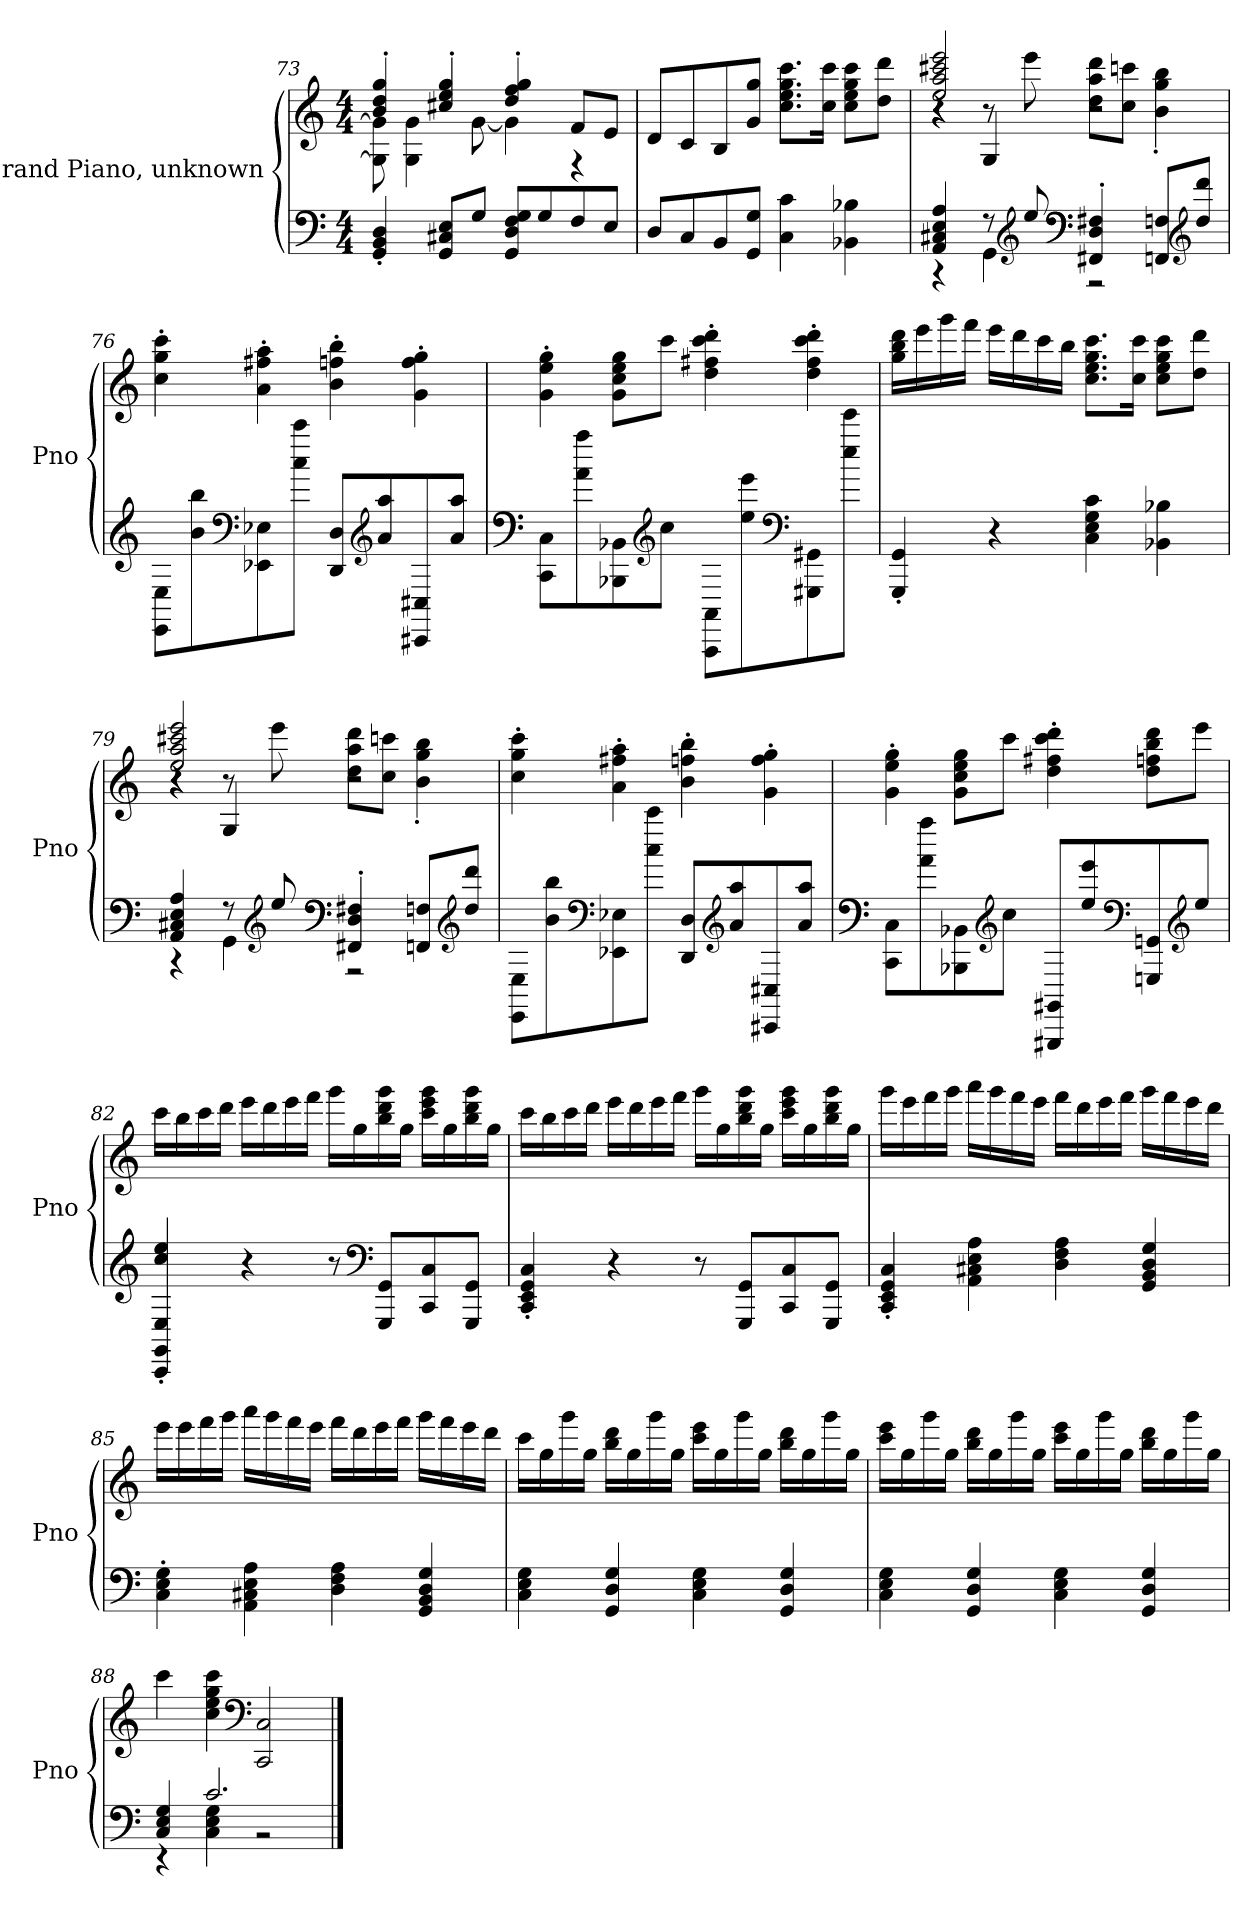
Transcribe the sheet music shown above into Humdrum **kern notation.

**kern	**kern
*part1	*part1
*staff2	*staff1
*I"Grand Piano, unknown	*
*I'Pno	*
*clefF4	*clefG2
*k[]	*k[]
*M4/4	*M4/4
=73	=73
*	*^
4GG/' 4BB/' 4D/'	4b/' 4dd/' 4gg/'	8G\] 8g\]
.	.	4G\ 4g\
8GG/ 8C#X/ 8E/L	4cc#X/' 4ee/' 4gg/'	.
8G/J	.	[8g\
8GG/ 8D/ 8F/ 8G/L	4dd/' 4ff/' 4gg/'	4g\]
8G/	.	.
8F/	8f/L	4r
8E/J	8e/J	.
*	*v	*v
=74	=74
8D/L	8d/L
8C/	8c/
8BB/	8B/
8GG/ 8G/J	8g/ 8gg/J
4C\ 4c\	8.cc\ 8.ee\ 8.gg\ 8.ccc\L
.	16cc\ 16ccc\Jk
4BB-X\ 4B-X\	8cc\ 8ee\ 8gg\ 8ccc\L
.	8dd\ 8ddd\J
!!LO:LB:g=z
=75	=75
*^	*^
*	*	*	*^
4AA/ 4C#X/ 4E/ 4A/	4r	2ee/ 2aa/ 2ccc#X/ 2eee/	4r	4r
8r	4GG\	.	8r	4G/
*clefG2	*	*	*	*
8ee/	.	.	8eee\	.
*clefF4	*	*	*	*
4FF#X/' 4D/' 4F#X/'	2r	2r	8dd\ 8aa\ 8ddd\L	2r
.	.	.	8cc\ 8cccn\J	.
8FFn/ 8Fn/L	.	.	4b\' 4gg\' 4bb\'	.
*clefG2	*	*	*	*
8dd/ 8ddd/J	.	.	.	.
*v	*v	*	*	*
*	*v	*v	*v
=76	=76
8EE\ 8E\L	4cc\' 4gg\' 4ccc\'
8b\ 8bb\	.
*clefF4	*
8EE-X\ 8E-X\	4a\' 4ff#X\' 4aa\'
8cc\ 8ccc\J	.
8DD/ 8D/L	4b\' 4ffn\' 4bb\'
*clefG2	*
8a/ 8aa/	.
8CC#X/ 8C#X/	4g\' 4ff\' 4gg\'
8a/ 8aa/J	.
=77	=77
*clefF4	*
8CC\ 8C\L	4g\' 4ee\' 4gg\'
8a\ 8aa\	.
8BBB-X\ 8BB-X\	8g\ 8cc\ 8ee\ 8gg\L
*clefG2	*
8cc\J	8ccc\J
8AAA\ 8AA\L	4dd\' 4ff#X\' 4ccc\' 4ddd\'
8ee\ 8eee\	.
*clefF4	*
8GGG#X\ 8GG#X\	4dd\' 4ff#\' 4ccc\' 4ddd\'
8ee\ 8eee\J	.
!!LO:PB:g=z
=78	=78
4GGG/' 4GG/'	16gg\ 16bb\ 16ddd\LL
.	16eee\
.	16ggg\
.	16fff\JJ
4r	16eee\LL
.	16ddd\
.	16ccc\
.	16bb\JJ
4C\ 4E\ 4G\ 4c\	8.cc\ 8.ee\ 8.gg\ 8.ccc\L
.	16cc\ 16ccc\Jk
4BB-X\ 4B-X\	8cc\ 8ee\ 8gg\ 8ccc\L
.	8dd\ 8ddd\J
=79	=79
*^	*^
*	*	*	*^
4AA/ 4C#X/ 4E/ 4A/	4r	2ee/ 2aa/ 2ccc#X/ 2eee/	4r	4r
8r	4GG\	.	8r	4G/
*clefG2	*	*	*	*
8ee/	.	.	8eee\	.
*clefF4	*	*	*	*
4FF#X/' 4D/' 4F#X/'	2r	2r	8dd\ 8aa\ 8ddd\L	2r
.	.	.	8cc\ 8cccn\J	.
8FFn/ 8Fn/L	.	.	4b\' 4gg\' 4bb\'	.
*clefG2	*	*	*	*
8dd/ 8ddd/J	.	.	.	.
*v	*v	*	*	*
*	*v	*v	*v
=80	=80
8EE\ 8E\L	4cc\' 4gg\' 4ccc\'
8b\ 8bb\	.
*clefF4	*
8EE-X\ 8E-X\	4a\' 4ff#X\' 4aa\'
8cc\ 8ccc\J	.
8DD/ 8D/L	4b\' 4ffn\' 4bb\'
*clefG2	*
8a/ 8aa/	.
8CC#X/ 8C#X/	4g\' 4ff\' 4gg\'
8a/ 8aa/J	.
!!LO:LB:g=z
=81	=81
*clefF4	*
8CC\ 8C\L	4g\' 4ee\' 4gg\'
8a\ 8aa\	.
8BBB-X\ 8BB-X\	8g\ 8cc\ 8ee\ 8gg\L
*clefG2	*
8cc\J	8ccc\J
8GGG#X/ 8GG#X/L	4dd\' 4ff#X\' 4ccc\' 4ddd\'
8ee/ 8eee/	.
*clefF4	*
8GGGn/ 8GGn/	8dd\ 8ffn\ 8bb\ 8ddd\L
*clefG2	*
8ee/J	8eee\J
=82	=82
4CC/' 4GG/' 4E/' 4cc/' 4ee/'	16ccc\LL
.	16bb\
.	16ccc\
.	16ddd\JJ
4r	16eee\LL
.	16ddd\
.	16eee\
.	16fff\JJ
8r	16ggg\LL
.	16gg\
*clefF4	*
8GGG/ 8GG/L	16bb\ 16ddd\ 16ggg\
.	16gg\JJ
8CC/ 8C/	16ccc\ 16eee\ 16ggg\LL
.	16gg\
8GGG/ 8GG/J	16bb\ 16ddd\ 16ggg\
.	16gg\JJ
!!LO:LB:g=z
=83	=83
4CC/' 4EE/' 4GG/' 4C/'	16ccc\LL
.	16bb\
.	16ccc\
.	16ddd\JJ
4r	16eee\LL
.	16ddd\
.	16eee\
.	16fff\JJ
8r	16ggg\LL
.	16gg\
8GGG/ 8GG/L	16bb\ 16ddd\ 16ggg\
.	16gg\JJ
8CC/ 8C/	16ccc\ 16eee\ 16ggg\LL
.	16gg\
8GGG/ 8GG/J	16bb\ 16ddd\ 16ggg\
.	16gg\JJ
=84	=84
4CC/' 4EE/' 4GG/' 4C/'	16ggg\LL
.	16eee\
.	16fff\
.	16ggg\JJ
4AA\ 4C#X\ 4E\ 4A\	16aaa\LL
.	16ggg\
.	16fff\
.	16eee\JJ
4D\ 4F\ 4A\	16fff\LL
.	16ddd\
.	16eee\
.	16fff\JJ
4GG/ 4BB/ 4D/ 4G/	16ggg\LL
.	16fff\
.	16eee\
.	16ddd\JJ
!!LO:LB:g=z
=85	=85
4C\' 4E\' 4G\'	16eee\LL
.	16eee\
.	16fff\
.	16ggg\JJ
4AA\ 4C#X\ 4E\ 4A\	16aaa\LL
.	16ggg\
.	16fff\
.	16eee\JJ
4D\ 4F\ 4A\	16fff\LL
.	16ddd\
.	16eee\
.	16fff\JJ
4GG/ 4BB/ 4D/ 4G/	16ggg\LL
.	16fff\
.	16eee\
.	16ddd\JJ
=86	=86
4C\ 4E\ 4G\	16ccc\LL
.	16gg\
.	16ggg\
.	16gg\JJ
4GG/ 4D/ 4G/	16bb\ 16ddd\LL
.	16gg\
.	16ggg\
.	16gg\JJ
4C\ 4E\ 4G\	16ccc\ 16eee\LL
.	16gg\
.	16ggg\
.	16gg\JJ
4GG/ 4D/ 4G/	16bb\ 16ddd\LL
.	16gg\
.	16ggg\
.	16gg\JJ
!!LO:LB:g=z
=87	=87
4C\ 4E\ 4G\	16ccc\ 16eee\LL
.	16gg\
.	16ggg\
.	16gg\JJ
4GG/ 4D/ 4G/	16bb\ 16ddd\LL
.	16gg\
.	16ggg\
.	16gg\JJ
4C\ 4E\ 4G\	16ccc\ 16eee\LL
.	16gg\
.	16ggg\
.	16gg\JJ
4GG/ 4D/ 4G/	16bb\ 16ddd\LL
.	16gg\
.	16ggg\
.	16gg\JJ
=88	=88
*^	*
4C/ 4E/ 4G/	4r	4ccc\
2.c/	4C\ 4E\ 4G\	4cc\ 4ee\ 4gg\ 4ccc\
*	*	*clefF4
.	2r	2CC/ 2C/
*v	*v	*
==	==
*-	*-
